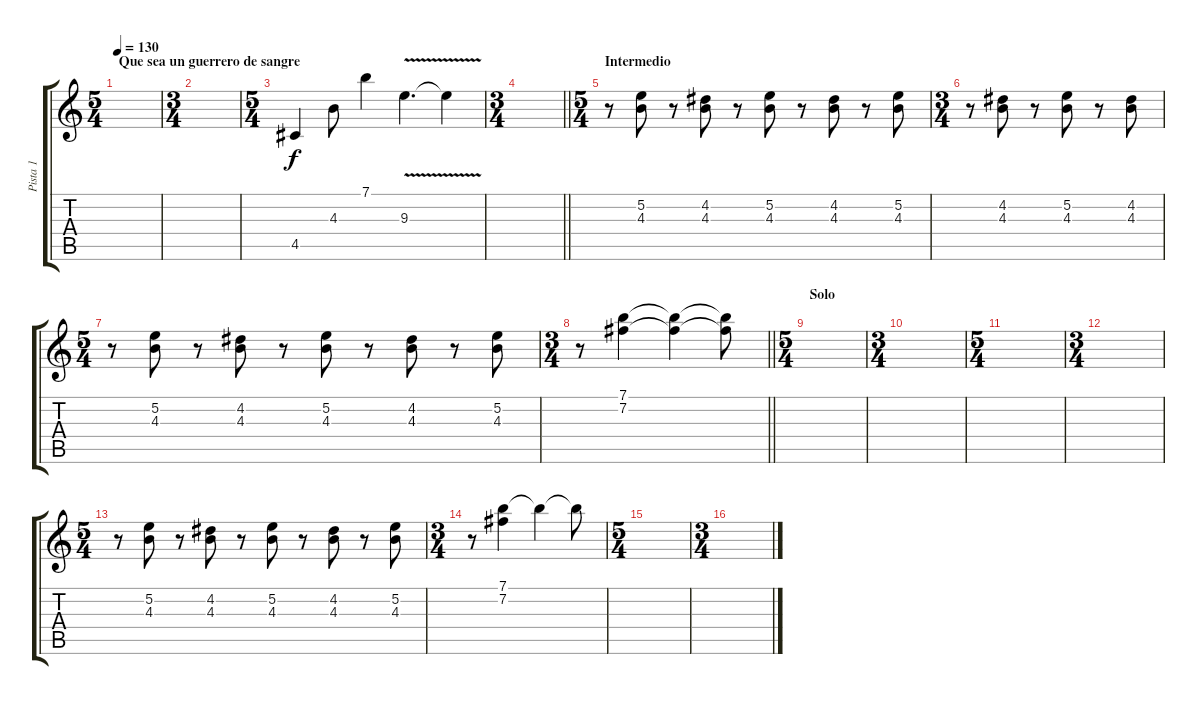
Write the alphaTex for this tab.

\track ("Pista 1" "Pista 1") {instrument electricguitarclean}
\staff {score tabs}
\tuning (E4 B3 G3 D3 A2 E2) {hide}
\ts (5 4)
\section ("" "Que sea un guerrero de sangre")
\tempo 130
\clef g2
\ks c
|
\ts (3 4)
|
\ts (5 4)
4.5.4 4.3.8 7.1.4 9.3{v}.4{d} 9.3{t}.4 |
\ts (3 4)
\barLineRight lightlight
|
\ts (5 4)
\section ("" "Intermedio")
r.8{volume 9 instrument acousticguitarsteel} (5.2 4.3).8 r.8 (4.2 4.3).8 r.8 (5.2 4.3).8 r.8 (4.2 4.3).8 r.8 (5.2 4.3).8 |
\ts (3 4)
r.8 (4.2 4.3).8 r.8 (5.2 4.3).8 r.8 (4.2 4.3).8 |
\ts (5 4)
r.8 (5.2 4.3).8 r.8 (4.2 4.3).8 r.8 (5.2 4.3).8 r.8 (4.2 4.3).8 r.8 (5.2 4.3).8 |
\ts (3 4)
\barLineRight lightlight
r.8 (7.1 7.2).4 (7.1{t} 7.2{t}).4 (7.1{t} 7.2{t}).8 |
\ts (5 4)
\section ("" "Solo")
|
\ts (3 4)
|
\ts (5 4)
|
\ts (3 4)
|
\ts (5 4)
r.8 (5.2 4.3).8 r.8 (4.2 4.3).8 r.8 (5.2 4.3).8 r.8 (4.2 4.3).8 r.8 (5.2 4.3).8 |
\ts (3 4)
r.8 (7.1 7.2).4 7.1{t}.4 7.1{t}.8 |
\ts (5 4)
|
\ts (3 4)
